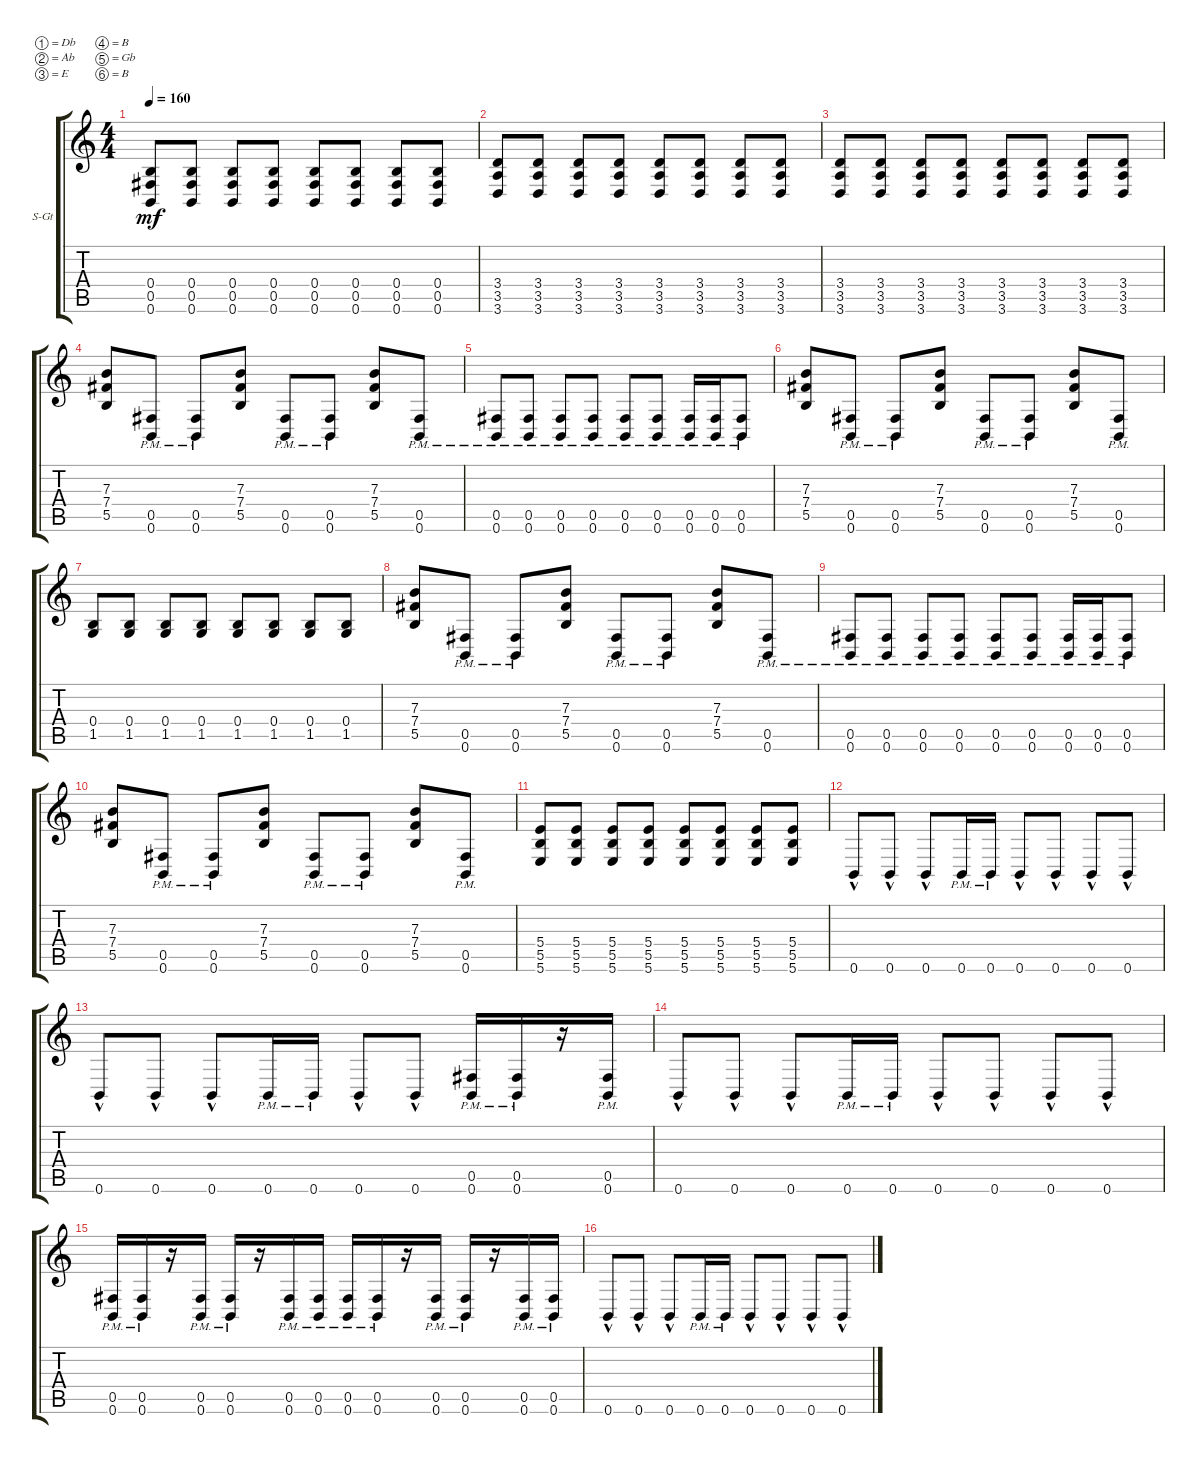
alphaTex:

\defaultSystemsLayout 4
\bracketExtendMode groupsimilarinstruments
\firstSystemTrackNameOrientation horizontal
\otherSystemsTrackNameOrientation horizontal
\track ("Guitar 2" "S-Gt") {instrument acousticguitarsteel}
\staff {score tabs}
\tuning (Db4 Ab3 E3 B2 Gb2 B1)
\ts (4 4)
\tempo 160
\clef g2
\ks c
(0.6 0.5 0.4).8{dy mf} (0.6 0.5 0.4).8 (0.6 0.5 0.4).8 (0.6 0.5 0.4).8 (0.6 0.5 0.4).8 (0.6 0.5 0.4).8 (0.6 0.5 0.4).8 (0.6 0.5 0.4).8 |
(3.6 3.5 3.4).8 (3.6 3.5 3.4).8 (3.6 3.5 3.4).8 (3.6 3.5 3.4).8 (3.6 3.5 3.4).8 (3.6 3.5 3.4).8 (3.6 3.5 3.4).8 (3.6 3.5 3.4).8 |
(3.6 3.5 3.4).8 (3.6 3.5 3.4).8 (3.6 3.5 3.4).8 (3.6 3.5 3.4).8 (3.6 3.5 3.4).8 (3.6 3.5 3.4).8 (3.6 3.5 3.4).8 (3.6 3.5 3.4).8 |
(5.5 7.4 7.3).8 (0.6{pm} 0.5{pm}).8 (0.6{pm} 0.5{pm}).8 (5.5 7.3 7.4).8 (0.6{pm} 0.5{pm}).8 (0.6{pm} 0.5{pm}).8 (5.5 7.4 7.3).8 (0.6{pm} 0.5{pm}).8 |
(0.6{pm} 0.5{pm}).8 (0.6{pm} 0.5{pm}).8 (0.6{pm} 0.5{pm}).8 (0.6{pm} 0.5{pm}).8 (0.6{pm} 0.5{pm}).8 (0.6{pm} 0.5{pm}).8 (0.6{pm} 0.5{pm}).16 (0.6{pm} 0.5{pm}).16 (0.6{pm} 0.5{pm}).8 |
(5.5 7.4 7.3).8 (0.6{pm} 0.5{pm}).8 (0.6{pm} 0.5{pm}).8 (5.5 7.3 7.4).8 (0.6{pm} 0.5{pm}).8 (0.6{pm} 0.5{pm}).8 (5.5 7.4 7.3).8 (0.6{pm} 0.5{pm}).8 |
(1.5 0.4).8 (1.5 0.4).8 (1.5 0.4).8 (1.5 0.4).8 (1.5 0.4).8 (1.5 0.4).8 (1.5 0.4).8 (1.5 0.4).8 |
(5.5 7.4 7.3).8 (0.6{pm} 0.5{pm}).8 (0.6{pm} 0.5{pm}).8 (5.5 7.3 7.4).8 (0.6{pm} 0.5{pm}).8 (0.6{pm} 0.5{pm}).8 (5.5 7.4 7.3).8 (0.6{pm} 0.5{pm}).8 |
(0.6{pm} 0.5{pm}).8 (0.6{pm} 0.5{pm}).8 (0.6{pm} 0.5{pm}).8 (0.6{pm} 0.5{pm}).8 (0.6{pm} 0.5{pm}).8 (0.6{pm} 0.5{pm}).8 (0.6{pm} 0.5{pm}).16 (0.6{pm} 0.5{pm}).16 (0.6{pm} 0.5{pm}).8 |
(5.5 7.4 7.3).8 (0.6{pm} 0.5{pm}).8 (0.6{pm} 0.5{pm}).8 (5.5 7.3 7.4).8 (0.6{pm} 0.5{pm}).8 (0.6{pm} 0.5{pm}).8 (5.5 7.4 7.3).8 (0.6{pm} 0.5{pm}).8 |
(5.6 5.5 5.4).8 (5.6 5.5 5.4).8 (5.6 5.5 5.4).8 (5.6 5.5 5.4).8 (5.6 5.5 5.4).8 (5.6 5.5 5.4).8 (5.6 5.5 5.4).8 (5.6 5.5 5.4).8 |
0.6{hac}.8 0.6{hac}.8 0.6{hac}.8 0.6{pm}.16 0.6{pm}.16 0.6{hac}.8 0.6{hac}.8 0.6{hac}.8 0.6{hac}.8 |
0.6{hac}.8 0.6{hac}.8 0.6{hac}.8 0.6{pm}.16 0.6{pm}.16 0.6{hac}.8 0.6{hac}.8 (0.6{pm} 0.5{pm}).16 (0.6{pm} 0.5{pm}).16 r.16 (0.6{pm} 0.5{pm}).16 |
0.6{hac}.8 0.6{hac}.8 0.6{hac}.8 0.6{pm}.16 0.6{pm}.16 0.6{hac}.8 0.6{hac}.8 0.6{hac}.8 0.6{hac}.8 |
(0.6{pm} 0.5{pm}).16 (0.6{pm} 0.5{pm}).16 r.16 (0.6{pm} 0.5{pm}).16 (0.6{pm} 0.5{pm}).16 r.16 (0.6{pm} 0.5{pm}).16 (0.6{pm} 0.5{pm}).16 (0.6{pm} 0.5{pm}).16 (0.6{pm} 0.5{pm}).16 r.16 (0.6{pm} 0.5{pm}).16 (0.6{pm} 0.5{pm}).16 r.16 (0.6{pm} 0.5{pm}).16 (0.6{pm} 0.5{pm}).16 |
0.6{hac}.8 0.6{hac}.8 0.6{hac}.8 0.6{pm}.16 0.6{pm}.16 0.6{hac}.8 0.6{hac}.8 0.6{hac}.8 0.6{hac}.8
